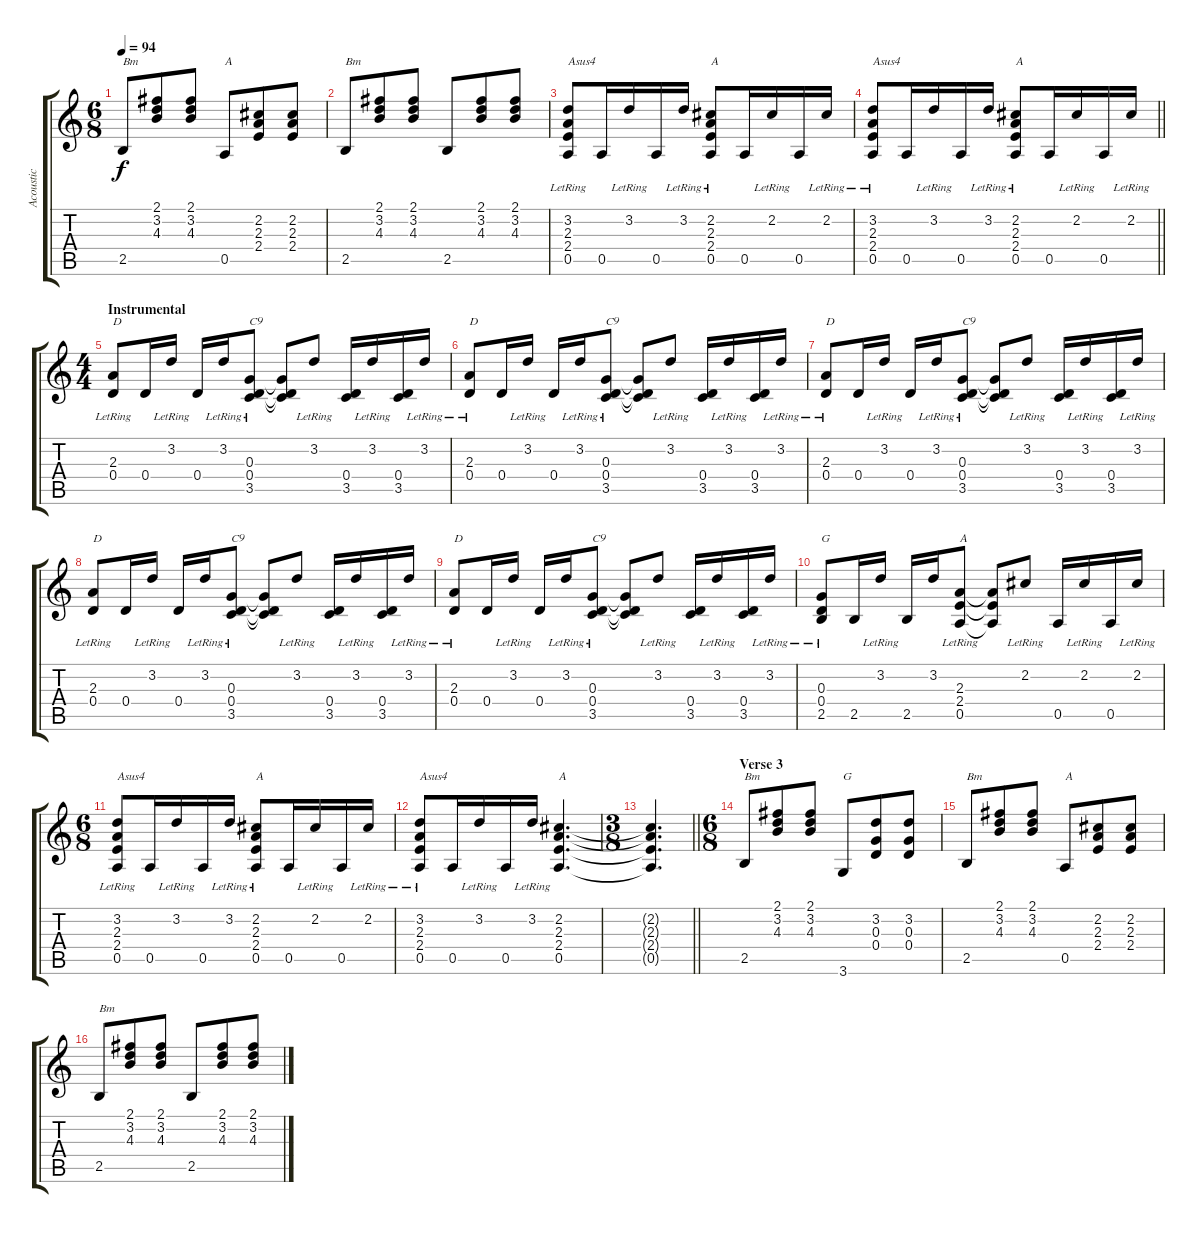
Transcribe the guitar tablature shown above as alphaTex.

\track ("Acoustic" "Acoustic") {instrument acousticguitarsteel}
\staff {score tabs}
\tuning (E4 B3 G3 D3 A2 E2) {hide}
\ts (6 8)
\tempo 94
\clef g2
\ks c
2.5.8{txt "Bm" dy f} (2.1 3.2 4.3).8 (2.1 3.2 4.3).8 0.5.8{txt "A"} (2.2 2.3 2.4).8 (2.2 2.3 2.4).8 |
2.5.8{txt "Bm"} (2.1 3.2 4.3).8 (2.1 3.2 4.3).8 2.5.8 (2.1 3.2 4.3).8 (2.1 3.2 4.3).8 |
(3.2 2.3{lr} 2.4 0.5).8{txt "Asus4"} 0.5.16 3.2{lr}.16 0.5.16 3.2{lr}.16 (2.2 2.3{lr} 2.4 0.5).8{txt "A"} 0.5.16 2.2{lr}.16 0.5.16 2.2{lr}.16 |
\barLineRight lightlight
(3.2 2.3{lr} 2.4 0.5).8{txt "Asus4"} 0.5.16 3.2{lr}.16 0.5.16 3.2{lr}.16 (2.2 2.3{lr} 2.4 0.5).8{txt "A"} 0.5.16 2.2{lr}.16 0.5.16 2.2{lr}.16 |
\ts (4 4)
\section ("" "Instrumental")
(2.3{lr} 0.4).8{txt "D"} 0.4.16 3.2{lr}.16 0.4.16 3.2{lr}.16 (0.3{lr} 0.4{lr} 3.5).8{txt "C9"} (0.3{t} 0.4{t} 3.5{t}).8 3.2{lr}.8 (0.4 3.5).16 3.2{lr}.16 (0.4 3.5).16 3.2{lr}.16 |
(2.3{lr} 0.4).8{txt "D"} 0.4.16 3.2{lr}.16 0.4.16 3.2{lr}.16 (0.3{lr} 0.4{lr} 3.5).8{txt "C9"} (0.3{t} 0.4{t} 3.5{t}).8 3.2{lr}.8 (0.4 3.5).16 3.2{lr}.16 (0.4 3.5).16 3.2{lr}.16 |
(2.3{lr} 0.4).8{txt "D"} 0.4.16 3.2{lr}.16 0.4.16 3.2{lr}.16 (0.3{lr} 0.4{lr} 3.5).8{txt "C9"} (0.3{t} 0.4{t} 3.5{t}).8 3.2{lr}.8 (0.4 3.5).16 3.2{lr}.16 (0.4 3.5).16 3.2{lr}.16 |
(2.3{lr} 0.4).8{txt "D"} 0.4.16 3.2{lr}.16 0.4.16 3.2{lr}.16 (0.3{lr} 0.4{lr} 3.5).8{txt "C9"} (0.3{t} 0.4{t} 3.5{t}).8 3.2{lr}.8 (0.4 3.5).16 3.2{lr}.16 (0.4 3.5).16 3.2{lr}.16 |
(2.3{lr} 0.4).8{txt "D"} 0.4.16 3.2{lr}.16 0.4.16 3.2{lr}.16 (0.3{lr} 0.4{lr} 3.5).8{txt "C9"} (0.3{t} 0.4{t} 3.5{t}).8 3.2{lr}.8 (0.4 3.5).16 3.2{lr}.16 (0.4 3.5).16 3.2{lr}.16 |
(0.3{lr} 0.4 2.5).8{txt "G"} 2.5.16 3.2{lr}.16 2.5.16 3.2.16 (2.3{lr} 2.4{lr} 0.5).8{txt "A"} (2.3{t} 2.4{t} 0.5{t}).8 2.2{lr}.8 0.5.16 2.2{lr}.16 0.5.16 2.2{lr}.16 |
\ts (6 8)
(3.2 2.3{lr} 2.4 0.5).8{txt "Asus4"} 0.5.16 3.2{lr}.16 0.5.16 3.2{lr}.16 (2.2 2.3{lr} 2.4 0.5).8{txt "A"} 0.5.16 2.2{lr}.16 0.5.16 2.2{lr}.16 |
(3.2 2.3{lr} 2.4 0.5).8{txt "Asus4"} 0.5.16 3.2{lr}.16 0.5.16 3.2{lr}.16 (2.2 2.3 2.4 0.5).4{d txt "A"} |
\ts (3 8)
\barLineRight lightlight
(2.2{t} 2.3{t} 2.4{t} 0.5{t}).4{d} |
\ts (6 8)
\section ("" "Verse 3")
2.5.8{txt "Bm"} (2.1 3.2 4.3).8 (2.1 3.2 4.3).8 3.6.8{txt "G"} (3.2 0.3 0.4).8 (3.2 0.3 0.4).8 |
2.5.8{txt "Bm"} (2.1 3.2 4.3).8 (2.1 3.2 4.3).8 0.5.8{txt "A"} (2.2 2.3 2.4).8 (2.2 2.3 2.4).8 |
2.5.8{txt "Bm"} (2.1 3.2 4.3).8 (2.1 3.2 4.3).8 2.5.8 (2.1 3.2 4.3).8 (2.1 3.2 4.3).8
